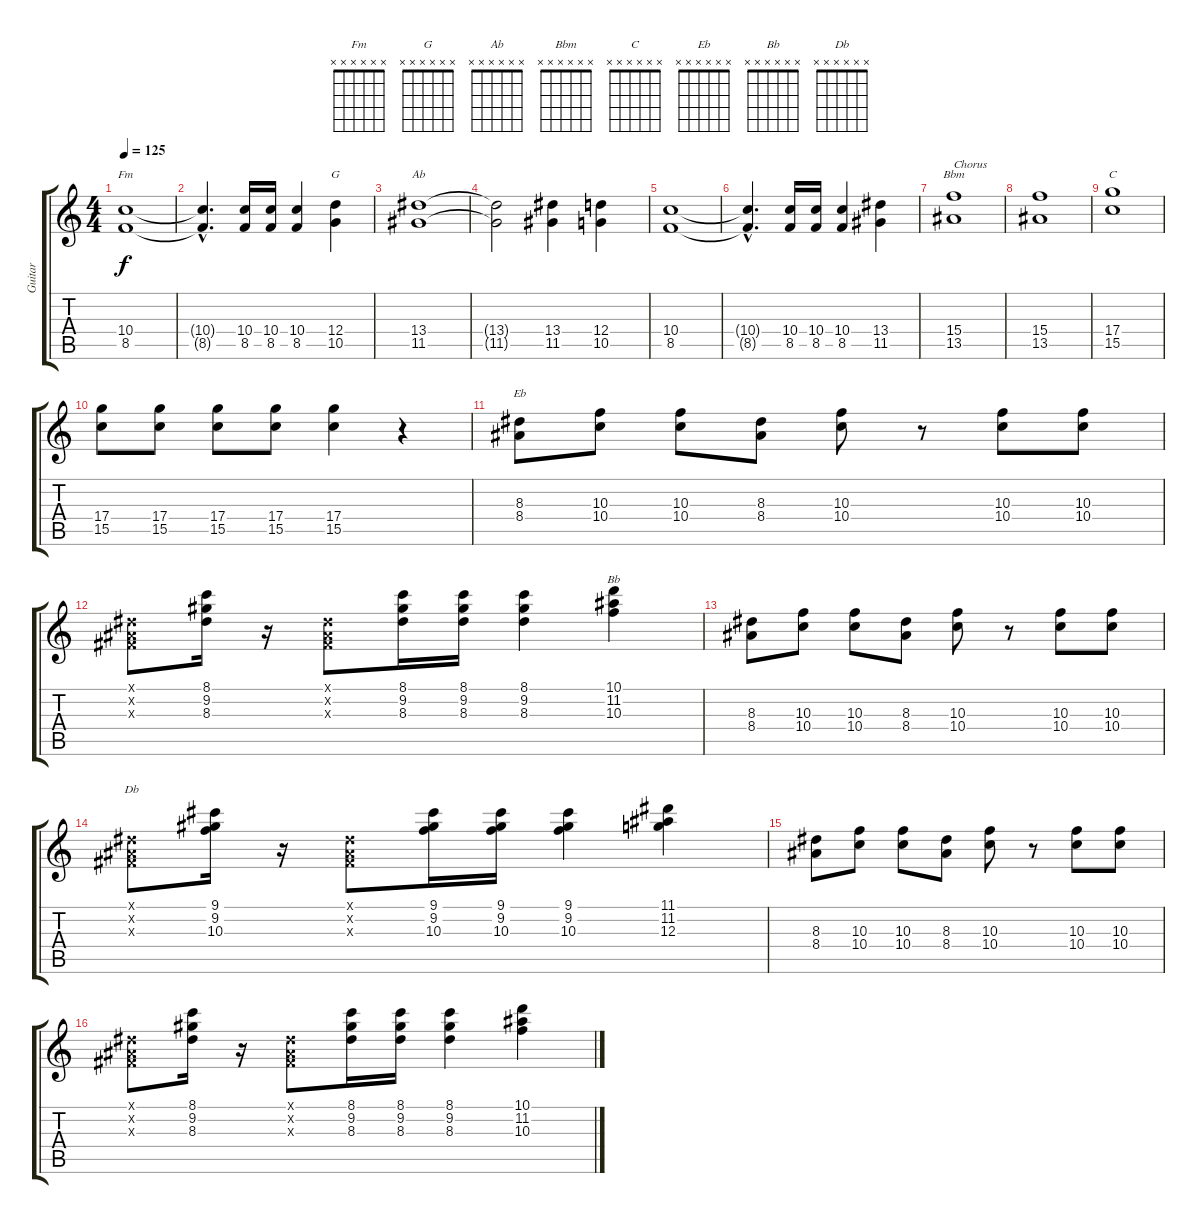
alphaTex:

\track ("Guitar" "Guitar") {instrument distortionguitar}
\staff {score tabs}
\tuning (E4 B3 G3 D3 A2 E2) {hide}
\chord ("Fm" x x x x x x)
\chord ("G" x x x x x x)
\chord ("Ab" x x x x x x)
\chord ("Bbm" x x x x x x)
\chord ("C" x x x x x x)
\chord ("Eb" x x x x x x)
\chord ("Bb" x x x x x x)
\chord ("Db" x x x x x x)
\ts (4 4)
\tempo 125
\clef g2
\ks c
(10.4 8.5).1{ch "Fm" dy f} |
(10.4{hac t} 8.5{hac t}).4{d} (10.4 8.5).16 (10.4 8.5).16 (10.4 8.5).4 (12.4 10.5).4{ch "G"} |
(13.4 11.5).1{ch "Ab"} |
(13.4{t} 11.5{t}).2 (13.4 11.5).4 (12.4 10.5).4 |
(10.4 8.5).1 |
(10.4{hac t} 8.5{hac t}).4{d} (10.4 8.5).16 (10.4 8.5).16 (10.4 8.5).4 (13.4 11.5).4 |
(15.4 13.5).1{ch "Bbm" txt "Chorus"} |
(15.4 13.5).1 |
(17.4 15.5).1{ch "C"} |
(17.4 15.5).8 (17.4 15.5).8 (17.4 15.5).8 (17.4 15.5).8 (17.4 15.5).4 r.4 |
(8.3 8.4).8{ch "Eb"} (10.3 10.4).8 (10.3 10.4).8 (8.3 8.4).8 (10.3 10.4).8 r.8 (10.3 10.4).8 (10.3 10.4).8 |
(-1.1{x} -1.2{x} -1.3{x}).8 (8.1 9.2 8.3).16 r.16 (-1.1{x} -1.2{x} -1.3{x}).8 (8.1 9.2 8.3).16 (8.1 9.2 8.3).16 (8.1 9.2 8.3).4 (10.1 11.2 10.3).4{ch "Bb"} |
(8.3 8.4).8 (10.3 10.4).8 (10.3 10.4).8 (8.3 8.4).8 (10.3 10.4).8 r.8 (10.3 10.4).8 (10.3 10.4).8 |
(-1.1{x} -1.2{x} -1.3{x}).8{ch "Db"} (9.1 9.2 10.3).16 r.16 (-1.1{x} -1.2{x} -1.3{x}).8 (9.1 9.2 10.3).16 (9.1 9.2 10.3).16 (9.1 9.2 10.3).4 (11.1 11.2 12.3).4 |
(8.3 8.4).8 (10.3 10.4).8 (10.3 10.4).8 (8.3 8.4).8 (10.3 10.4).8 r.8 (10.3 10.4).8 (10.3 10.4).8 |
(-1.1{x} -1.2{x} -1.3{x}).8 (8.1 9.2 8.3).16 r.16 (-1.1{x} -1.2{x} -1.3{x}).8 (8.1 9.2 8.3).16 (8.1 9.2 8.3).16 (8.1 9.2 8.3).4 (10.1 11.2 10.3).4
